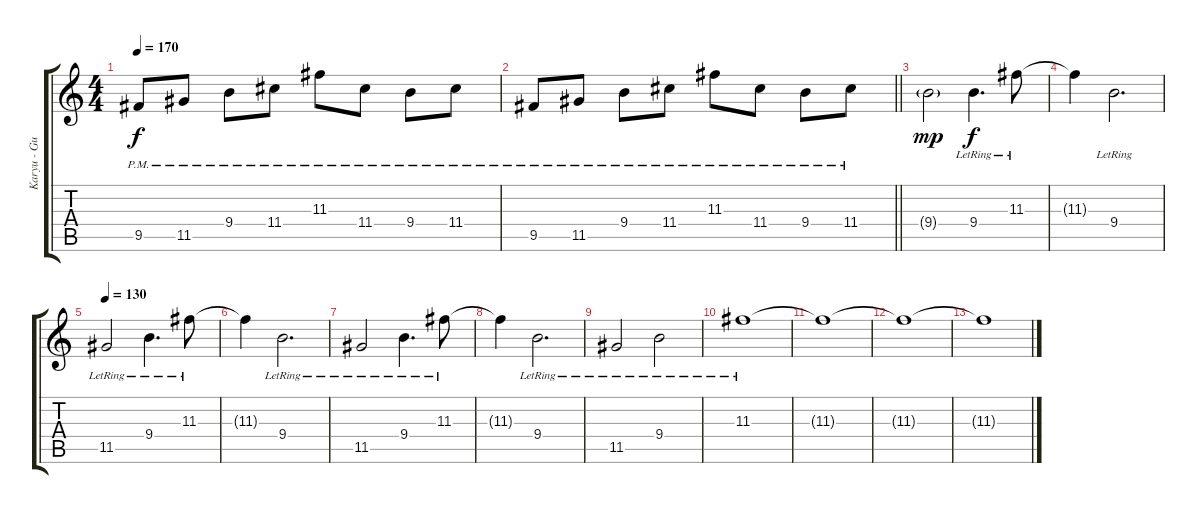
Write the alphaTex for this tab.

\track ("Karyu - Guitar 1" "Karyu - Gu") {instrument distortionguitar}
\staff {score tabs}
\tuning (E4 B3 G3 D3 A2 E2) {hide}
\ts (4 4)
\tempo 170
\clef g2
\ks c
9.5{pm}.8{dy f} 11.5{pm}.8 9.4{pm}.8 11.4{pm}.8 11.3{pm}.8 11.4{pm}.8 9.4{pm}.8 11.4{pm}.8 |
\barLineRight lightlight
9.5{pm}.8 11.5{pm}.8 9.4{pm}.8 11.4{pm}.8 11.3{pm}.8 11.4{pm}.8 9.4{pm}.8 11.4{pm}.8 |
\section ("" "")
9.4{g}.2{dy mp} 9.4{lr}.4{d dy f balance 8} 11.3{lr}.8 |
11.3{t}.4 9.4{lr}.2{d} |
\tempo 130
11.5{lr}.2 9.4{lr}.4{d} 11.3{lr}.8 |
11.3{t}.4 9.4{lr}.2{d} |
11.5{lr}.2 9.4{lr}.4{d} 11.3{lr}.8 |
11.3{t}.4 9.4{lr}.2{d} |
11.5{lr}.2 9.4{lr}.2 |
11.3{lr}.1 |
11.3{t}.1 |
11.3{t}.1 |
11.3{t}.1
